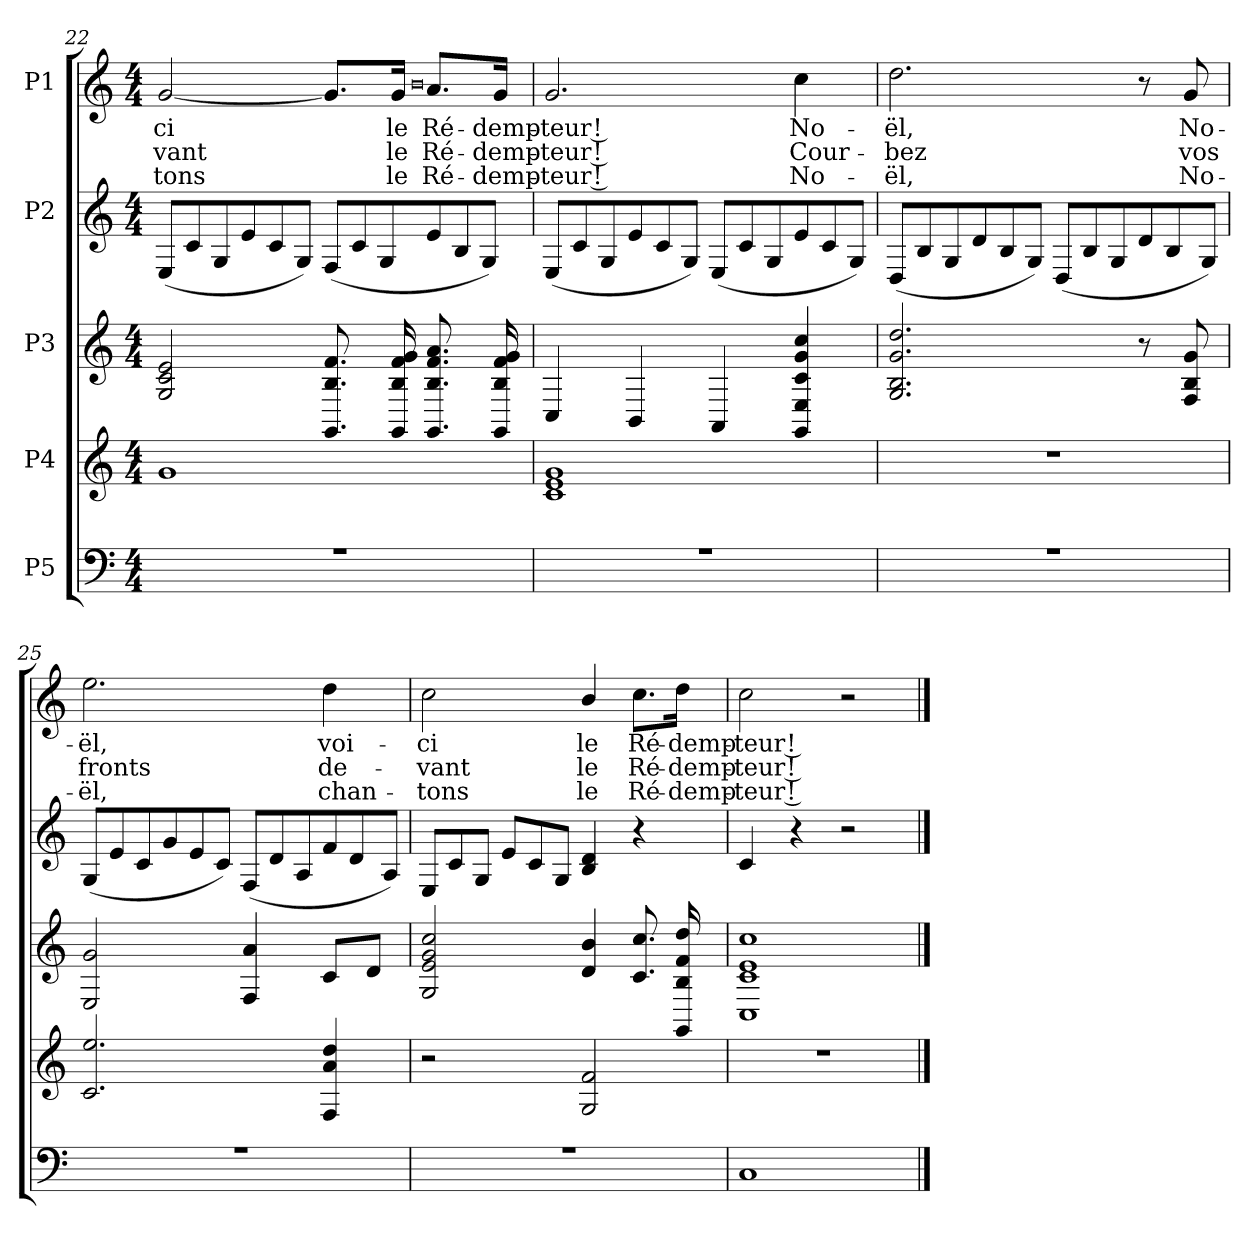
**kern	**kern	**kern	**kern	**kern	**text	**text	**text
*part5	*part4	*part3	*part2	*part1	*part1	*part1	*part1
*staff5	*staff4	*staff3	*staff2	*staff1	*staff1	*staff1	*staff1
*I"P5	*I"P4	*I"P3	*I"P2	*I"P1	*	*	*
*clefF4	*clefG2	*clefG2	*clefG2	*clefG2	*	*	*
*k[]	*k[]	*k[]	*k[]	*k[]	*	*	*
*C:	*C:	*C:	*C:	*C:	*	*	*
*M4/4	*M4/4	*M4/4	*M4/4	*M4/4	*	*	*
=22	=22	=22	=22	=22	=22	=22	=22
*^	*	*	*	*	*	*	*
*	*	*	*	*Xtuplet	*	*	*	*
!	!	!	!	!	!	!LO:LY:b	!LO:LY:b	!LO:LY:b
1r	1ryy	1g	2G/ 2c/ 2e/	(<12E/L	[<2g/	-ci	-vant	-tons
.	.	.	.	12c/	.	.	.	.
.	.	.	.	12G/	.	.	.	.
.	.	.	.	12e/	.	.	.	.
.	.	.	.	12c/	.	.	.	.
.	.	.	.	12G/J)	.	.	.	.
.	.	.	8.GG/ 8.B/ 8.f/	(<12F/L	8.g/L]	.	.	.
.	.	.	.	12c/	.	.	.	.
.	.	.	.	12G/	.	.	.	.
!	!	!	!	!	!	!LO:LY:b	!LO:LY:b	!LO:LY:b
.	.	.	16GG/ 16B/ 16f/ 16g/	.	16g/Jk	le	le	le
.	.	.	.	.	0qb	.	.	.
!	!	!	!	!	!	!LO:LY:b	!LO:LY:b	!LO:LY:b
.	.	.	8.GG/ 8.B/ 8.f/ 8.a/	12e/	8.a/L	Ré-	Ré-	Ré-
.	.	.	.	12B/	.	.	.	.
.	.	.	.	12G/J)	.	.	.	.
!	!	!	!	!	!	!LO:LY:b	!LO:LY:b	!LO:LY:b
.	.	.	16GG/ 16B/ 16f/ 16g/	.	16g/Jk	-demp-	-demp-	-demp-
=23	=23	=23	=23	=23	=23	=23	=23	=23
!	!	!	!	!	!	!LO:LY:b	!LO:LY:b	!LO:LY:b
1r	1ryy	1c 1e 1g	4C/	(<12E/L	2.g/	-teur !	-teur !	-teur !
.	.	.	.	12c/	.	.	.	.
.	.	.	.	12G/	.	.	.	.
.	.	.	4BB/	12e/	.	.	.	.
.	.	.	.	12c/	.	.	.	.
.	.	.	.	12G/J)	.	.	.	.
.	.	.	4AA/	(<12E/L	.	.	.	.
.	.	.	.	12c/	.	.	.	.
.	.	.	.	12G/	.	.	.	.
!	!	!	!	!	!	!LO:LY:b	!LO:LY:b	!LO:LY:b
.	.	.	4GG/ 4E/ 4c/ 4g/ 4cc/	12e/	4cc\	No-	Cour-	No-
.	.	.	.	12c/	.	.	.	.
.	.	.	.	12G/J)	.	.	.	.
!!LO:LB:g=z
=24	=24	=24	=24	=24	=24	=24	=24	=24
!	!	!	!	!	!	!LO:LY:b	!LO:LY:b	!LO:LY:b
1r	1ryy	1r	2.G/ 2.B/ 2.g/ 2.dd/	(<12D/L	2.dd\	-ël,	-bez	-ël,
.	.	.	.	12B/	.	.	.	.
.	.	.	.	12G/	.	.	.	.
.	.	.	.	12d/	.	.	.	.
.	.	.	.	12B/	.	.	.	.
.	.	.	.	12G/J)	.	.	.	.
.	.	.	.	(<12D/L	.	.	.	.
.	.	.	.	12B/	.	.	.	.
.	.	.	.	12G/	.	.	.	.
.	.	.	8r	12d/	8r	.	.	.
.	.	.	.	12B/	.	.	.	.
!	!	!	!	!	!	!LO:LY:b	!LO:LY:b	!LO:LY:b
.	.	.	8F/ 8B/ 8g/	.	8g/	No-	vos	No-
.	.	.	.	12G/J)	.	.	.	.
=25	=25	=25	=25	=25	=25	=25	=25	=25
!	!	!	!	!	!	!LO:LY:b	!LO:LY:b	!LO:LY:b
1r	1ryy	2.c/ 2.ee/	2E/ 2g/	(<12G/L	2.ee\	-ël,	fronts	-ël,
.	.	.	.	12e/	.	.	.	.
.	.	.	.	12c/	.	.	.	.
.	.	.	.	12g/	.	.	.	.
.	.	.	.	12e/	.	.	.	.
.	.	.	.	12c/J)	.	.	.	.
.	.	.	4F/ 4a/	(<12F/L	.	.	.	.
.	.	.	.	12d/	.	.	.	.
.	.	.	.	12A/	.	.	.	.
!	!	!	!	!	!	!LO:LY:b	!LO:LY:b	!LO:LY:b
.	.	4F/ 4a/ 4dd/	8c/L	12f/	4dd\	voi-	de-	chan-
.	.	.	.	12d/	.	.	.	.
.	.	.	8d/J	.	.	.	.	.
.	.	.	.	12A/J)	.	.	.	.
=26	=26	=26	=26	=26	=26	=26	=26	=26
!	!	!	!	!	!	!LO:LY:b	!LO:LY:b	!LO:LY:b
1r	1ryy	2r	2G/ 2e/ 2g/ 2cc/	12E/L	2cc\	-ci	-vant	-tons
.	.	.	.	12c/	.	.	.	.
.	.	.	.	12G/J	.	.	.	.
.	.	.	.	12e/L	.	.	.	.
.	.	.	.	12c/	.	.	.	.
.	.	.	.	12G/J	.	.	.	.
!	!	!	!	!	!	!LO:LY:b	!LO:LY:b	!LO:LY:b
.	.	2G/ 2f/	4d/ 4b/	4B/ 4d/	4b/	le	le	le
!	!	!	!	!	!	!LO:LY:b	!LO:LY:b	!LO:LY:b
.	.	.	8.c/ 8.cc/	4r	8.cc\L	Ré-	Ré-	Ré-
!	!	!	!	!	!	!LO:LY:b	!LO:LY:b	!LO:LY:b
.	.	.	16GG/ 16B/ 16f/ 16dd/	.	16dd\Jk	-demp-	-demp-	-demp-
=27	=27	=27	=27	=27	=27	=27	=27	=27
!	!	!	!	!	!	!LO:LY:b	!LO:LY:b	!LO:LY:b
1C	1ryy	1r	1C 1c 1e 1cc	4c/	2cc\	-teur !	-teur !	-teur !
.	.	.	.	4r	.	.	.	.
.	.	.	.	2r	2r	.	.	.
*v	*v	*	*	*	*	*	*	*
==	==	==	==	==	==	==	==
*-	*-	*-	*-	*-	*-	*-	*-
